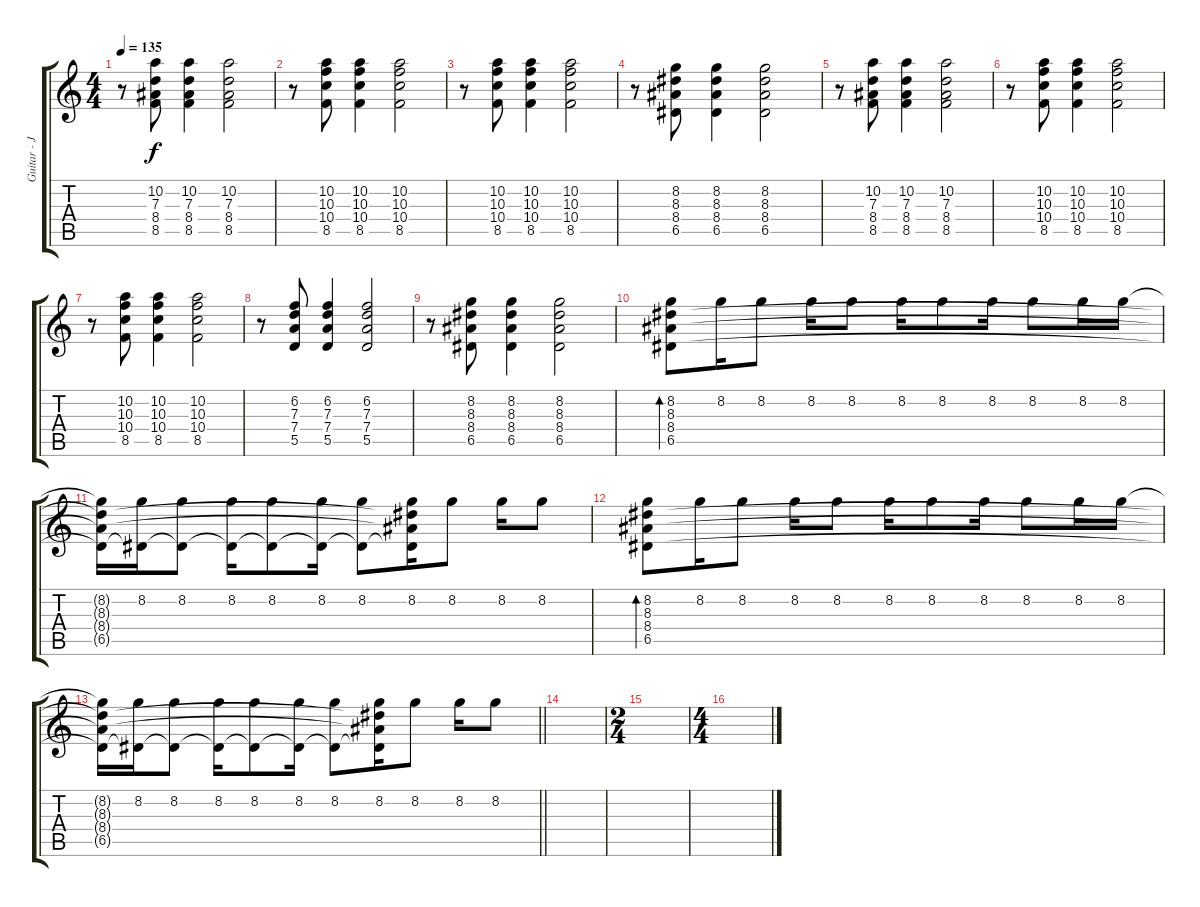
\track ("Guitar - Jon" "Guitar - J") {instrument electricguitarjazz}
\staff {score tabs}
\tuning (E4 B3 G3 D3 A2 E2) {hide}
\ts (4 4)
\tempo 135
\clef g2
\ks c
r.8{dy f} (10.2 7.3 8.4 8.5).8 (10.2 7.3 8.4 8.5).4 (10.2 7.3 8.4 8.5).2 |
r.8 (10.2 10.3 10.4 8.5).8 (10.2 10.3 10.4 8.5).4 (10.2 10.3 10.4 8.5).2 |
r.8 (10.2 10.3 10.4 8.5).8 (10.2 10.3 10.4 8.5).4 (10.2 10.3 10.4 8.5).2 |
r.8 (8.2 8.3 8.4 6.5).8 (8.2 8.3 8.4 6.5).4 (8.2 8.3 8.4 6.5).2 |
r.8 (10.2 7.3 8.4 8.5).8 (10.2 7.3 8.4 8.5).4 (10.2 7.3 8.4 8.5).2 |
r.8 (10.2 10.3 10.4 8.5).8 (10.2 10.3 10.4 8.5).4 (10.2 10.3 10.4 8.5).2 |
r.8 (10.2 10.3 10.4 8.5).8 (10.2 10.3 10.4 8.5).4 (10.2 10.3 10.4 8.5).2 |
r.8 (6.2 7.3 7.4 5.5).8 (6.2 7.3 7.4 5.5).4 (6.2 7.3 7.4 5.5).2 |
r.8 (8.2 8.3 8.4 6.5).8 (8.2 8.3 8.4 6.5).4 (8.2 8.3 8.4 6.5).2 |
(8.2 8.3 8.4 6.5).8{bd 240 volume 10 instrument electricguitarjazz} 8.2.16{volume 3} 8.2.8 8.2.16 8.2.8 8.2.16 8.2.8 8.2.16 8.2.8 8.2.16 8.2.16 |
(8.2{t} 8.3{t} 8.4{t} 6.5{t}).16 (8.2 6.5{t}).16 (8.2 6.5{t}).8 (8.2 6.5{t}).16 (8.2 6.5{t}).8 (8.2 6.5{t}).16 (8.2 6.5{t}).8 (8.2 8.3{t} 8.4{t} 6.5{t}).16 8.2.8 8.2.16 8.2.8 |
(8.2 8.3 8.4 6.5).8{bd 240 volume 10 instrument electricguitarjazz} 8.2.16{volume 3} 8.2.8 8.2.16 8.2.8 8.2.16 8.2.8 8.2.16 8.2.8 8.2.16 8.2.16 |
\barLineRight lightlight
(8.2{t} 8.3{t} 8.4{t} 6.5{t}).16 (8.2 6.5{t}).16 (8.2 6.5{t}).8 (8.2 6.5{t}).16 (8.2 6.5{t}).8 (8.2 6.5{t}).16 (8.2 6.5{t}).8 (8.2 8.3{t} 8.4{t} 6.5{t}).16 8.2.8 8.2.16 8.2.8 |
\section ("" "")
|
\ts (2 4)
|
\ts (4 4)
